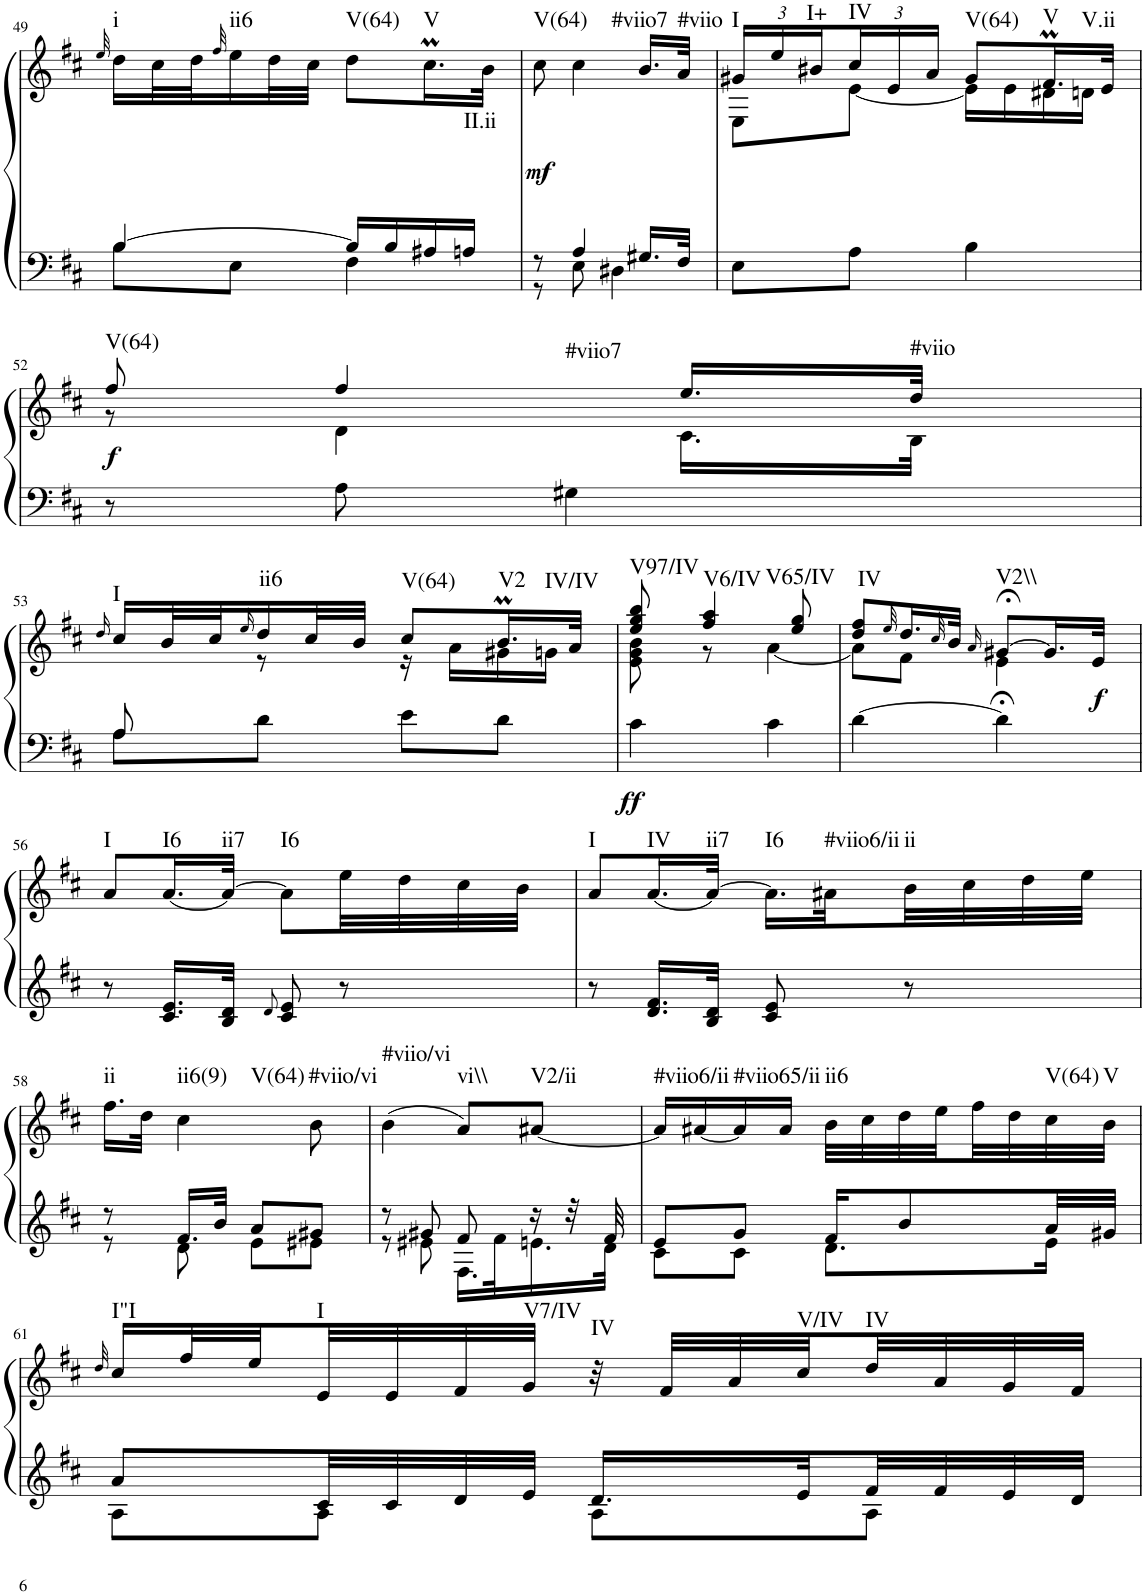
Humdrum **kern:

**kern	**kern	**dynam	**harte
*part1	*part1	*part1	*part1
*staff2	*staff1	*staff1/2	*
*I"Klavier links	*	*	*
!!LO:PB:g=z
*clefG2	*clefG2	*	*
*k[f#c#]	*k[f#c#]	*	*
*M2/4	*M2/4	*	*
=49	=49	=49	=49
.	32qee/	.	.
*^	*	*	*
!	!	!	!	!LO:H:kt=i
*	*	*^	*	*
[4B/	8B\L	16dd\LL	4..ryy	.	N
.	.	32cc#\L	.	.	.
.	.	32dd\J	.	.	.
.	.	32qff#/	.	.	.
!	!	!	!	!	!LO:H:kt=ii6
.	8E\J	16ee\	.	.	N
.	.	32dd\L	.	.	.
.	.	32cc#\JJJ	.	.	.
!	!	!	!	!	!LO:H:kt=V(64)
16B/LL]	4F#\	8dd\L	.	.	N
16B/	.	.	.	.	.
!	!	!	!	!	!LO:H:kt=V
16A#X/	.	16.cc#m\L	.	.	N
!	!	!	!	!	!LO:H:kt=II.ii
16An/JJ	.	.	16ryy	.	N
.	.	32b\JJk	.	.	.
=50	=50	=50	=50	=50	=50
!	!	!	!	!LO:DY:b	!LO:H:kt=V(64)
*	*	*v	*v	*	*
8r	8r	8cc#\	mf	N
!	!	!	!	!LO:H:kt=#viio7
4A/	8E\	4cc#\	.	N
.	4D#X\	.	.	.
16.G#X/LL	.	16.b/LL	.	.
!	!	!	!	!LO:H:kt=#viio
32F#/JJk	.	32a/JJk	.	N
*v	*v	*	*	*
=51	=51	=51	=51
*	*Xbrackettup	*	*
*	*^	*	*
!	!	!	!	!LO:H:kt=I
8E\L	24g#X/LL	8E\L	.	N
.	24ee/	.	.	.
!	!	!	!	!LO:H:kt=I+
.	24b#X/	.	.	N
!	!	!	!	!LO:H:kt=IV
8A\J	24cc#/	[8e\J	.	N
.	24e/	.	.	.
.	24a/JJ	.	.	.
!	!	!	!	!LO:H:kt=V(64)
4B\	8g#/L	16e\LL]	.	N
.	.	16e\	.	.
!	!	!	!	!LO:H:n=1:kt=V
!	!	!	!	!LO:H:n=2:kt=V.ii
.	16.f#m/L	16d#X\	.	N N
.	.	16dn\JJ	.	.
.	32e/JJk	.	.	.
!!LO:LB:g=z	!!
=52	=52	=52	=52	=52
!	!	!	!LO:DY:b	!LO:H:kt=V(64)
8r	8ff#/	8r	f	N
!	!	!	!	!LO:H:kt=#viio7
8A\	4ff#/	4d\	.	N
4G#X\	.	.	.	.
.	16.ee/LL	16.c#\LL	.	.
!	!	!	!	!LO:H:kt=#viio
.	32dd/JJk	32B\JJk	.	N
!!LO:LB:g=z	!!
=53	=53	=53	=53	=53
.	16qdd/	.	.	.
*^	*	*	*	*
!	!	!	!	!	!LO:H:kt=I
8A/	8A\L	16cc#/LL	8ryy	.	N
.	.	32b/L	.	.	.
.	.	32cc#/J	.	.	.
.	.	16qee/	.	.	.
!	!	!	!	!	!LO:H:kt=ii6
8ryy	8d\J	16dd/	8r	.	N
.	.	32cc#/L	.	.	.
.	.	32b/JJJ	.	.	.
!	!	!	!	!	!LO:H:kt=V(64)
4ryy	8e\L	8cc#/L	16r	.	N
.	.	.	16a\LL	.	.
!	!	!	!	!	!LO:H:kt=V2
.	8d\J	16.bM/L	16g#X\	.	N
!	!	!	!	!	!LO:H:kt=IV/IV
.	.	.	16gn\JJ	.	N
.	.	32a/JJk	.	.	.
*v	*v	*	*	*	*
=54	=54	=54	=54	=54
!	!	!	!LO:DY:b=2	!LO:H:kt=V97/IV
4c#\	8ee/ 8gg/ 8bb/	8e\ 8g\ 8b\	ff	N
!	!	!	!	!LO:H:kt=V6/IV
.	4ff#/ 4aa/	8r	.	N
!	!	!	!	!LO:H:kt=V65/IV
4c#\	.	[4a\	.	N
.	8ee/ 8gg/	.	.	.
=55	=55	=55	=55	=55
!	!	!	!	!LO:H:kt=IV
[4d\	8dd/ 8ff#/L	8a\L]	.	N
.	32qee/	.	.	.
.	16.dd/L	8f#\J	.	.
.	32qcc#/	.	.	.
.	32b/JJk	.	.	.
.	16qa/	.	.	.
!	!	!	!	!LO:H:kt=V2\\
4d;<\]	[8g#X;</L	4e\	.	N
.	16.g#/L]	.	.	.
!	!	!	!LO:DY:b	!
.	32e/JJk	.	f	.
*	*v	*v	*	*
!!LO:LB:g=z
=56	=56	=56	=56
!	!	!	!LO:H:kt=I
8r	8a/L	.	N
!	!	!	!LO:H:kt=I6
16.c#/ 16.e/LL	[16.a/L	.	N
!	!	!	!LO:H:kt=ii7
32B/ 32d/JJk	32a/JJk_	.	N
8qd/	.	.	.
!	!	!	!LO:H:kt=I6
8c#/ 8e/	8a\L]	.	N
8r	32ee\LL	.	.
.	32dd\	.	.
.	32cc#\	.	.
.	32b\JJJ	.	.
=57	=57	=57	=57
!	!	!	!LO:H:kt=I
8r	8a/L	.	N
!	!	!	!LO:H:kt=IV
16.d/ 16.f#/LL	[16.a/L	.	N
!	!	!	!LO:H:kt=ii7
32B/ 32d/JJk	32a/JJk_	.	N
!	!	!	!LO:H:kt=I6
8c#/ 8e/	16.a\LL]	.	N
!	!	!	!LO:H:kt=#viio6/ii
.	32a#X\L	.	N
!	!	!	!LO:H:kt=ii
8r	32b\	.	N
.	32cc#\	.	.
.	32dd\	.	.
.	32ee\JJJ	.	.
!!LO:LB:g=z
=58	=58	=58	=58
*^	*	*	*
!	!	!	!	!LO:H:kt=ii
8r	8r	16.ff#\LL	.	N
.	.	32dd\JJk	.	.
!	!	!	!	!LO:H:n=1:kt=ii6(9)
!	!	!	!	!LO:H:n=2:kt=V(64)
16.f#/LL	8d\	4cc#\	.	N N
32b/JJk	.	.	.	.
8a/L	8e\L	.	.	.
!	!	!	!	!LO:H:kt=#viio/vi
8g#X/J	8e#X\J	8b\	.	N
=59	=59	=59	=59	=59
!	!	!	!	!LO:H:kt=#viio/vi
8r	8r	(4b\	.	N
8g#X/	8e#X\	.	.	.
!	!	!	!	!LO:H:kt=vi\\
8f#/	16.F#\LL	8a/L)	.	N
.	32f#\K	.	.	.
!	!	!	!	!LO:H:kt=V2/ii
16r	16.en\	[8a#X/J	.	N
32r	.	.	.	.
32f#/	32d\JJk	.	.	.
=60	=60	=60	=60	=60
!	!	!	!	!LO:H:kt=#viio6/ii
8e/L	8c#\L	16a#/LL]	.	N
.	.	[16a#X/	.	.
!	!	!	!	!LO:H:kt=#viio65/ii
8g/J	8c#\J	16a#/]	.	N
.	.	16a#/JJ	.	.
!	!	!	!	!LO:H:kt=ii6
16f#/KL	8.d\L	32b\LLL	.	N
.	.	32cc#\	.	.
8b/	.	32dd\	.	.
.	.	32ee\	.	.
.	.	32ff#\	.	.
.	.	32dd\	.	.
!	!	!	!	!LO:H:kt=V(64)
32a/LL	16e\Jk	32cc#\	.	N
!	!	!	!	!LO:H:kt=V
32g#X/JJJ	.	32b\JJJ	.	N
!!LO:LB:g=z
=61	=61	=61	=61	=61
.	.	32qdd/	.	.
!	!	!	!	!LO:H:kt=I"I
8a/L	8A\L	16cc#/LL	.	N
.	.	32ff#/L	.	.
.	.	32ee/	.	.
!	!	!	!	!LO:H:kt=I
32c#/LL	8A\J	32e/	.	N
32c#/	.	32e/	.	.
32d/	.	32f#/	.	.
!	!	!	!	!LO:H:kt=V7/IV
32e/JJJ	.	32g/JJJ	.	N
!	!	!	!	!LO:H:kt=IV
16.d/LL	8A\L	32r	.	N
.	.	32f#/LLL	.	.
.	.	32a/	.	.
!	!	!	!	!LO:H:kt=V/IV
32e/L	.	32cc#/	.	N
!	!	!	!	!LO:H:kt=IV
32f#/	8A\J	32dd/	.	N
32f#/	.	32a/	.	.
32e/	.	32g/	.	.
32d/JJJ	.	32f#/JJJ	.	.
*v	*v	*	*	*
=	=	=	=
*-	*-	*-	*-
